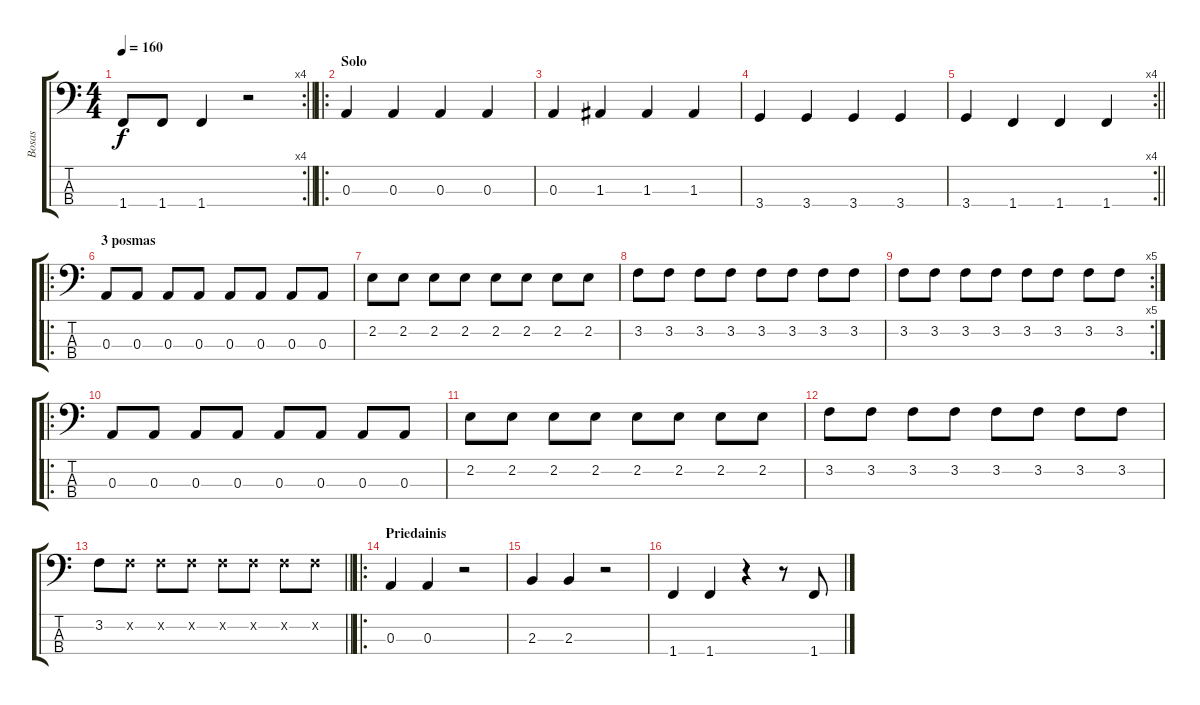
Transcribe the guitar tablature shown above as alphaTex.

\track ("Bosas" "Bosas") {instrument electricbassfinger}
\staff {score tabs}
\tuning (G2 D2 A1 E1) {hide}
\rc 4
\ts (4 4)
\tempo 160
\clef f4
\barLineRight lightlight
\ks c
1.4.8{dy f} 1.4.8 1.4.4 r.2 |
\ro
\section ("" "Solo")
0.3.4 0.3.4 0.3.4 0.3.4 |
0.3.4 1.3.4 1.3.4 1.3.4 |
3.4.4 3.4.4 3.4.4 3.4.4 |
\rc 4
\barLineRight lightlight
3.4.4 1.4.4 1.4.4 1.4.4 |
\ro
\section ("" "3 posmas")
0.3.8 0.3.8 0.3.8 0.3.8 0.3.8 0.3.8 0.3.8 0.3.8 |
2.2.8 2.2.8 2.2.8 2.2.8 2.2.8 2.2.8 2.2.8 2.2.8 |
3.2.8 3.2.8 3.2.8 3.2.8 3.2.8 3.2.8 3.2.8 3.2.8 |
\rc 5
3.2.8 3.2.8 3.2.8 3.2.8 3.2.8 3.2.8 3.2.8 3.2.8 |
\ro
0.3.8 0.3.8 0.3.8 0.3.8 0.3.8 0.3.8 0.3.8 0.3.8 |
2.2.8 2.2.8 2.2.8 2.2.8 2.2.8 2.2.8 2.2.8 2.2.8 |
3.2.8 3.2.8 3.2.8 3.2.8 3.2.8 3.2.8 3.2.8 3.2.8 |
\barLineRight lightlight
3.2.8 3.2{x}.8 3.2{x}.8 3.2{x}.8 3.2{x}.8 3.2{x}.8 3.2{x}.8 3.2{x}.8 |
\ro
\section ("" "Priedainis")
0.3.4 0.3.4 r.2 |
2.3.4 2.3.4 r.2 |
1.4.4 1.4.4 r.4 r.8 1.4.8
